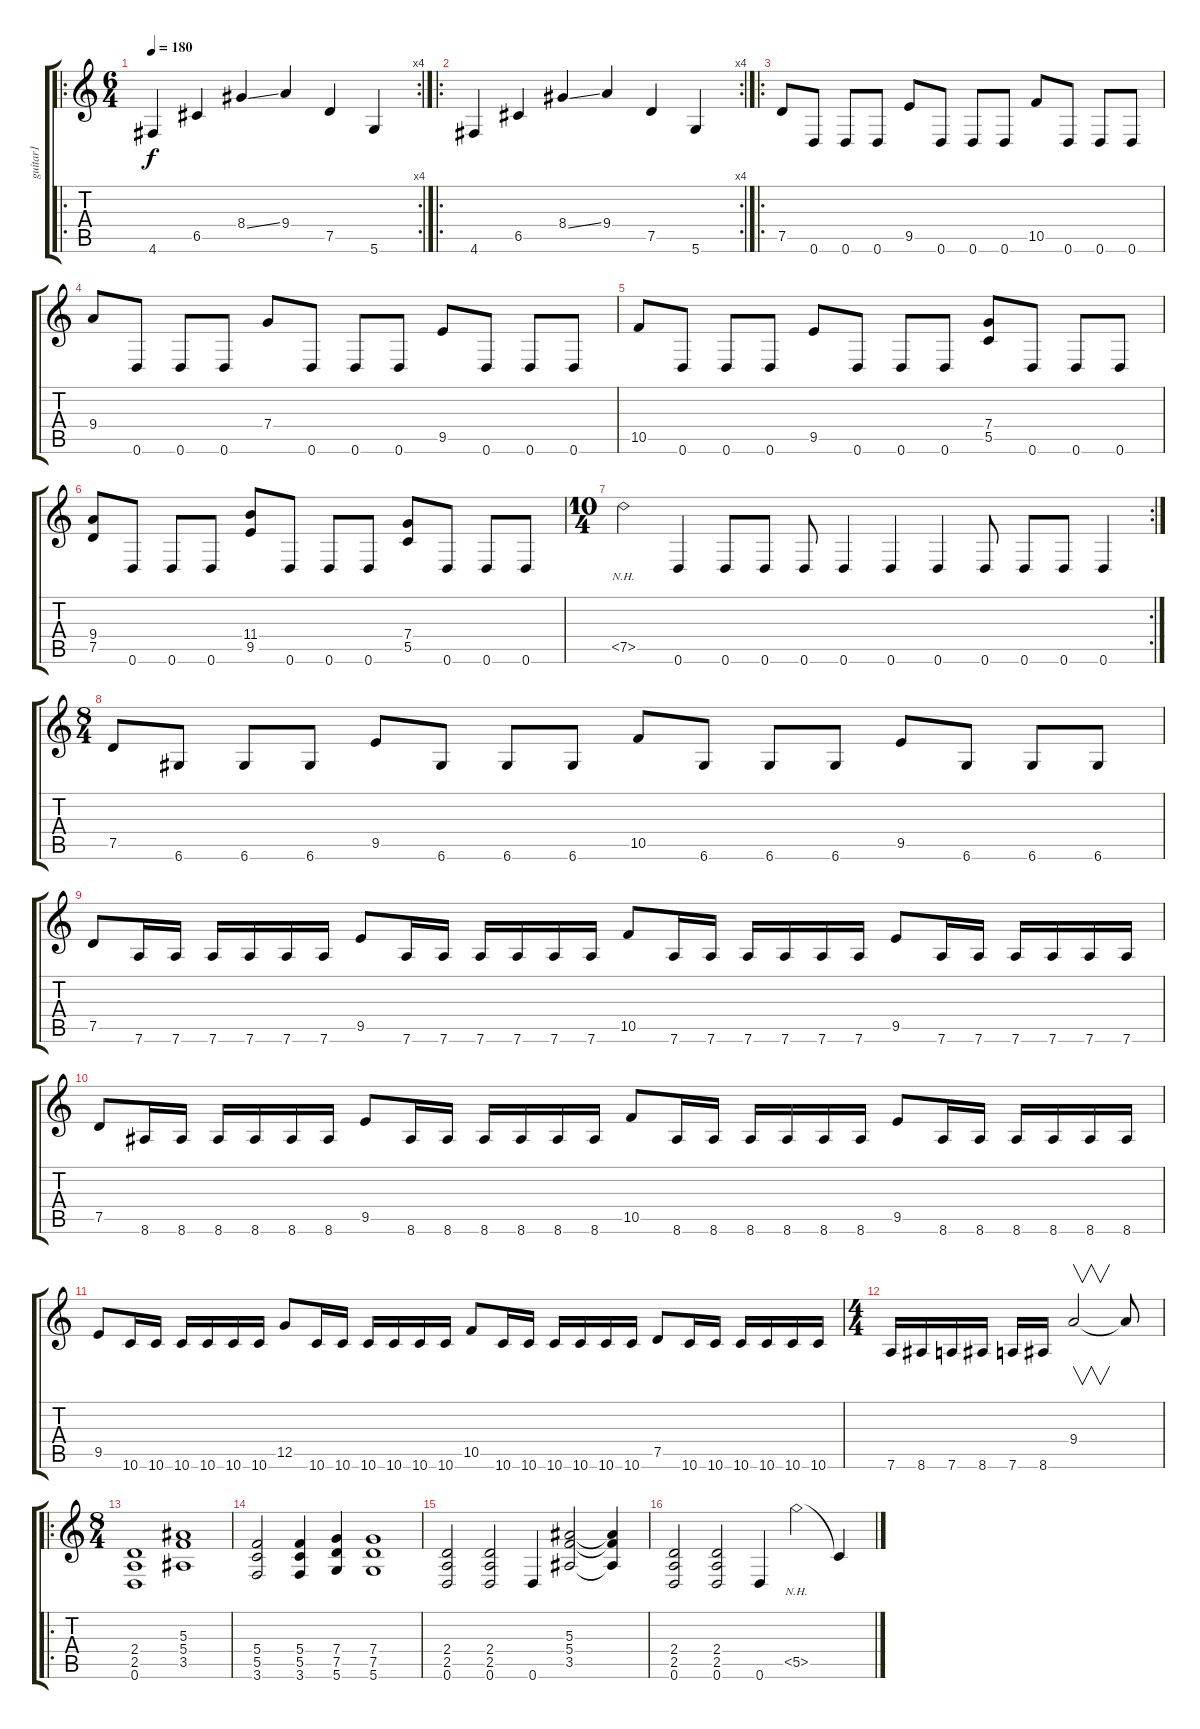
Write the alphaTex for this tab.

\track ("guitar1" "guitar1") {instrument distortionguitar}
\staff {score tabs}
\tuning (D4 A3 F3 C3 G2 D2) {hide}
\ro
\rc 4
\ts (6 4)
\tempo 180
\clef g2
\ks c
4.6.4{dy f} 6.5.4 8.4{ss}.4 9.4.4 7.5.4 5.6.4 |
\ro
\rc 4
4.6.4 6.5.4 8.4{ss}.4 9.4.4 7.5.4 5.6.4 |
\ro
7.5.8 0.6.8 0.6.8 0.6.8 9.5.8 0.6.8 0.6.8 0.6.8 10.5.8 0.6.8 0.6.8 0.6.8 |
9.4.8 0.6.8 0.6.8 0.6.8 7.4.8 0.6.8 0.6.8 0.6.8 9.5.8 0.6.8 0.6.8 0.6.8 |
10.5.8 0.6.8 0.6.8 0.6.8 9.5.8 0.6.8 0.6.8 0.6.8 (7.4 5.5).8 0.6.8 0.6.8 0.6.8 |
(9.4 7.5).8 0.6.8 0.6.8 0.6.8 (11.4 9.5).8 0.6.8 0.6.8 0.6.8 (7.4 5.5).8 0.6.8 0.6.8 0.6.8 |
\rc 2
\ts (10 4)
7.5{nh}.2 0.6.4 0.6.8 0.6.8 0.6.8 0.6.4 0.6.4 0.6.4 0.6.8 0.6.8 0.6.8 0.6.4 |
\ts (8 4)
7.5.8 6.6.8 6.6.8 6.6.8 9.5.8 6.6.8 6.6.8 6.6.8 10.5.8 6.6.8 6.6.8 6.6.8 9.5.8 6.6.8 6.6.8 6.6.8 |
7.5.8 7.6.16 7.6.16 7.6.16 7.6.16 7.6.16 7.6.16 9.5.8 7.6.16 7.6.16 7.6.16 7.6.16 7.6.16 7.6.16 10.5.8 7.6.16 7.6.16 7.6.16 7.6.16 7.6.16 7.6.16 9.5.8 7.6.16 7.6.16 7.6.16 7.6.16 7.6.16 7.6.16 |
7.5.8 8.6.16 8.6.16 8.6.16 8.6.16 8.6.16 8.6.16 9.5.8 8.6.16 8.6.16 8.6.16 8.6.16 8.6.16 8.6.16 10.5.8 8.6.16 8.6.16 8.6.16 8.6.16 8.6.16 8.6.16 9.5.8 8.6.16 8.6.16 8.6.16 8.6.16 8.6.16 8.6.16 |
9.5.8 10.6.16 10.6.16 10.6.16 10.6.16 10.6.16 10.6.16 12.5.8 10.6.16 10.6.16 10.6.16 10.6.16 10.6.16 10.6.16 10.5.8 10.6.16 10.6.16 10.6.16 10.6.16 10.6.16 10.6.16 7.5.8 10.6.16 10.6.16 10.6.16 10.6.16 10.6.16 10.6.16 |
\ts (4 4)
7.6.16 8.6.16 7.6.16 8.6.16 7.6.16 8.6.16 9.4.2{v} 9.4{t}.8 |
\ro
\ts (8 4)
(2.4 2.5 0.6).1 (5.3 5.4 3.5).1 |
(5.4 5.5 3.6).2 (5.4 5.5 3.6).4 (7.4 7.5 5.6).4 (7.4 7.5 5.6).1 |
(2.4 2.5 0.6).2 (2.4 2.5 0.6).2 0.6.4 (5.3 5.4 3.5).2 (5.3{t} 5.4{t} 3.5{t}).4 |
(2.4 2.5 0.6).2 (2.4 2.5 0.6).2 0.6.4 5.5{nh}.2 5.5{t}.4
